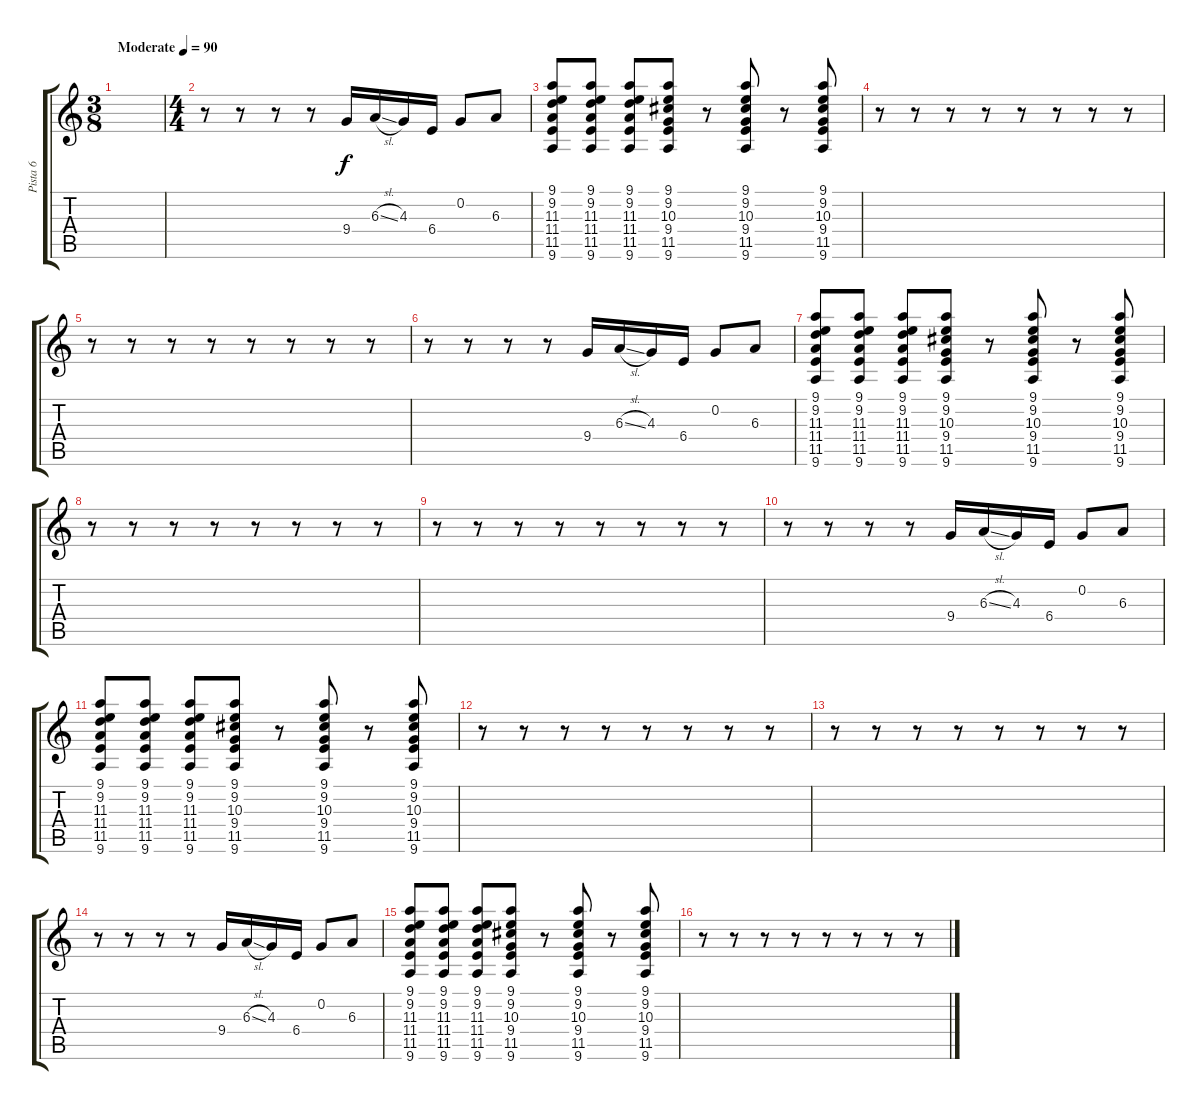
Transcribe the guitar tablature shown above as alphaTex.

\track ("Pista 6" "Pista 6") {instrument electricguitarjazz}
\staff {score tabs}
\tuning (C4 G3 Eb3 Bb2 F2 C2) {hide}
\ts (3 8)
\tempo (90 "Moderate")
\clef g2
\ks c
|
\ts (4 4)
r.8 r.8 r.8 r.8 9.4.16 6.3{sl}.16 4.3.16 6.4.16 0.2.8 6.3.8 |
(9.1 9.2 11.3 11.4 11.5 9.6).8 (9.1 9.2 11.3 11.4 11.5 9.6).8 (9.1 9.2 11.3 11.4 11.5 9.6).8 (9.1 9.2 10.3 9.4 11.5 9.6).8 r.8 (9.1 9.2 10.3 9.4 11.5 9.6).8 r.8 (9.1 9.2 10.3 9.4 11.5 9.6).8 |
r.8 r.8 r.8 r.8 r.8 r.8 r.8 r.8 |
r.8 r.8 r.8 r.8 r.8 r.8 r.8 r.8 |
r.8 r.8 r.8 r.8 9.4.16 6.3{sl}.16 4.3.16 6.4.16 0.2.8 6.3.8 |
(9.1 9.2 11.3 11.4 11.5 9.6).8 (9.1 9.2 11.3 11.4 11.5 9.6).8 (9.1 9.2 11.3 11.4 11.5 9.6).8 (9.1 9.2 10.3 9.4 11.5 9.6).8 r.8 (9.1 9.2 10.3 9.4 11.5 9.6).8 r.8 (9.1 9.2 10.3 9.4 11.5 9.6).8 |
r.8 r.8 r.8 r.8 r.8 r.8 r.8 r.8 |
r.8 r.8 r.8 r.8 r.8 r.8 r.8 r.8 |
r.8 r.8 r.8 r.8 9.4.16 6.3{sl}.16 4.3.16 6.4.16 0.2.8 6.3.8 |
(9.1 9.2 11.3 11.4 11.5 9.6).8 (9.1 9.2 11.3 11.4 11.5 9.6).8 (9.1 9.2 11.3 11.4 11.5 9.6).8 (9.1 9.2 10.3 9.4 11.5 9.6).8 r.8 (9.1 9.2 10.3 9.4 11.5 9.6).8 r.8 (9.1 9.2 10.3 9.4 11.5 9.6).8 |
r.8 r.8 r.8 r.8 r.8 r.8 r.8 r.8 |
r.8 r.8 r.8 r.8 r.8 r.8 r.8 r.8 |
r.8 r.8 r.8 r.8 9.4.16 6.3{sl}.16 4.3.16 6.4.16 0.2.8 6.3.8 |
(9.1 9.2 11.3 11.4 11.5 9.6).8 (9.1 9.2 11.3 11.4 11.5 9.6).8 (9.1 9.2 11.3 11.4 11.5 9.6).8 (9.1 9.2 10.3 9.4 11.5 9.6).8 r.8 (9.1 9.2 10.3 9.4 11.5 9.6).8 r.8 (9.1 9.2 10.3 9.4 11.5 9.6).8 |
r.8 r.8 r.8 r.8 r.8 r.8 r.8 r.8
